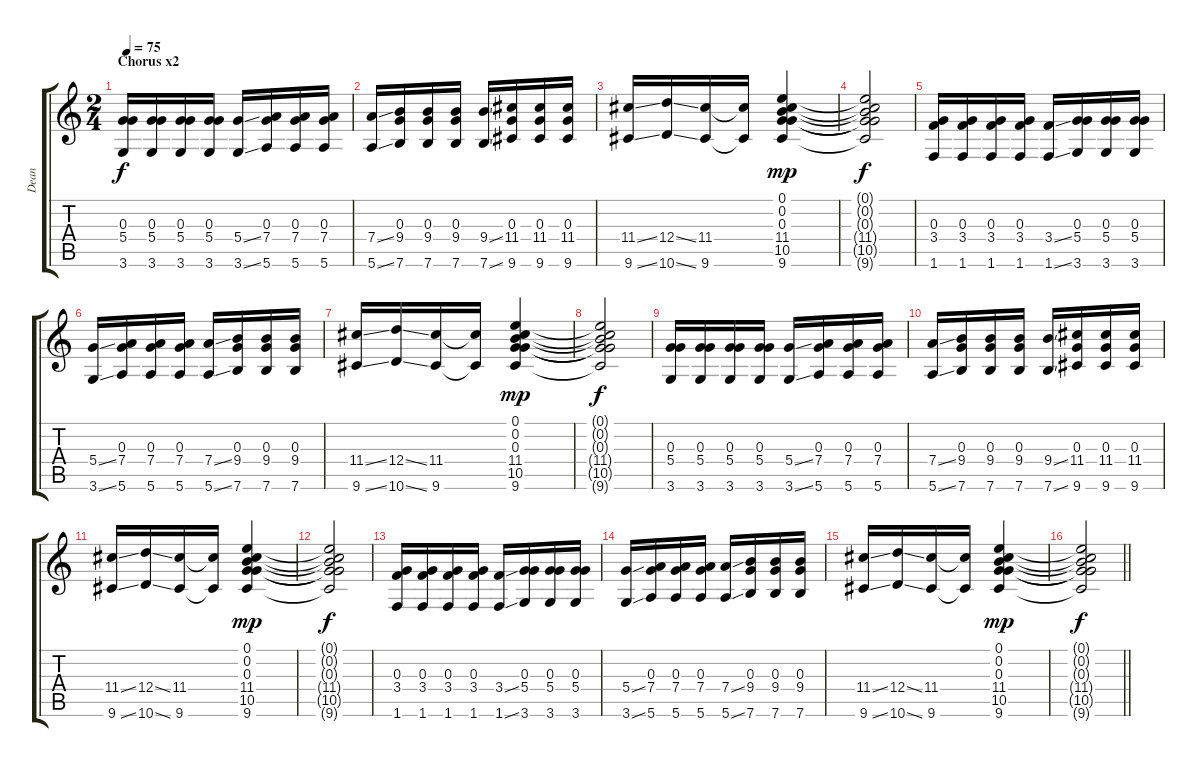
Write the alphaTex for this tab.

\track ("Dean" "Dean") {instrument distortionguitar}
\staff {score tabs}
\tuning (E4 B3 G3 D3 A2 E2) {hide}
\ts (2 4)
\section ("" "Chorus x2")
\tempo 75
\clef g2
\ks c
(0.3 5.4 3.6).16{dy f} (0.3 5.4 3.6).16 (0.3 5.4 3.6).16 (0.3 5.4 3.6).16 (5.4{ss} 3.6{ss}).16 (0.3 7.4 5.6).16 (0.3 7.4 5.6).16 (0.3 7.4 5.6).16 |
(7.4{ss} 5.6{ss}).16 (0.3 9.4 7.6).16 (0.3 9.4 7.6).16 (0.3 9.4 7.6).16 (9.4{ss} 7.6{ss}).16 (0.3 11.4 9.6).16 (0.3 11.4 9.6).16 (0.3 11.4 9.6).16 |
(11.4{ss} 9.6{ss}).16 (12.4{ss} 10.6{ss}).16 (11.4 9.6).16 (11.4{t} 9.6{t}).16 (0.1 0.2 0.3 11.4 10.5 9.6).4{dy mp} |
(0.1{t} 0.2{t} 0.3{t} 11.4{t} 10.5{t} 9.6{t}).2{dy f} |
(0.3 3.4 1.6).16 (0.3 3.4 1.6).16 (0.3 3.4 1.6).16 (0.3 3.4 1.6).16 (3.4{ss} 1.6{ss}).16 (0.3 5.4 3.6).16 (0.3 5.4 3.6).16 (0.3 5.4 3.6).16 |
(5.4{ss} 3.6{ss}).16 (0.3 7.4 5.6).16 (0.3 7.4 5.6).16 (0.3 7.4 5.6).16 (7.4{ss} 5.6{ss}).16 (0.3 9.4 7.6).16 (0.3 9.4 7.6).16 (0.3 9.4 7.6).16 |
(11.4{ss} 9.6{ss}).16 (12.4{ss} 10.6{ss}).16 (11.4 9.6).16 (11.4{t} 9.6{t}).16 (0.1 0.2 0.3 11.4 10.5 9.6).4{dy mp} |
(0.1{t} 0.2{t} 0.3{t} 11.4{t} 10.5{t} 9.6{t}).2{dy f} |
(0.3 5.4 3.6).16 (0.3 5.4 3.6).16 (0.3 5.4 3.6).16 (0.3 5.4 3.6).16 (5.4{ss} 3.6{ss}).16 (0.3 7.4 5.6).16 (0.3 7.4 5.6).16 (0.3 7.4 5.6).16 |
(7.4{ss} 5.6{ss}).16 (0.3 9.4 7.6).16 (0.3 9.4 7.6).16 (0.3 9.4 7.6).16 (9.4{ss} 7.6{ss}).16 (0.3 11.4 9.6).16 (0.3 11.4 9.6).16 (0.3 11.4 9.6).16 |
(11.4{ss} 9.6{ss}).16 (12.4{ss} 10.6{ss}).16 (11.4 9.6).16 (11.4{t} 9.6{t}).16 (0.1 0.2 0.3 11.4 10.5 9.6).4{dy mp} |
(0.1{t} 0.2{t} 0.3{t} 11.4{t} 10.5{t} 9.6{t}).2{dy f} |
(0.3 3.4 1.6).16 (0.3 3.4 1.6).16 (0.3 3.4 1.6).16 (0.3 3.4 1.6).16 (3.4{ss} 1.6{ss}).16 (0.3 5.4 3.6).16 (0.3 5.4 3.6).16 (0.3 5.4 3.6).16 |
(5.4{ss} 3.6{ss}).16 (0.3 7.4 5.6).16 (0.3 7.4 5.6).16 (0.3 7.4 5.6).16 (7.4{ss} 5.6{ss}).16 (0.3 9.4 7.6).16 (0.3 9.4 7.6).16 (0.3 9.4 7.6).16 |
(11.4{ss} 9.6{ss}).16 (12.4{ss} 10.6{ss}).16 (11.4 9.6).16 (11.4{t} 9.6{t}).16 (0.1 0.2 0.3 11.4 10.5 9.6).4{dy mp} |
\barLineRight lightlight
(0.1{t} 0.2{t} 0.3{t} 11.4{t} 10.5{t} 9.6{t}).2{dy f}
